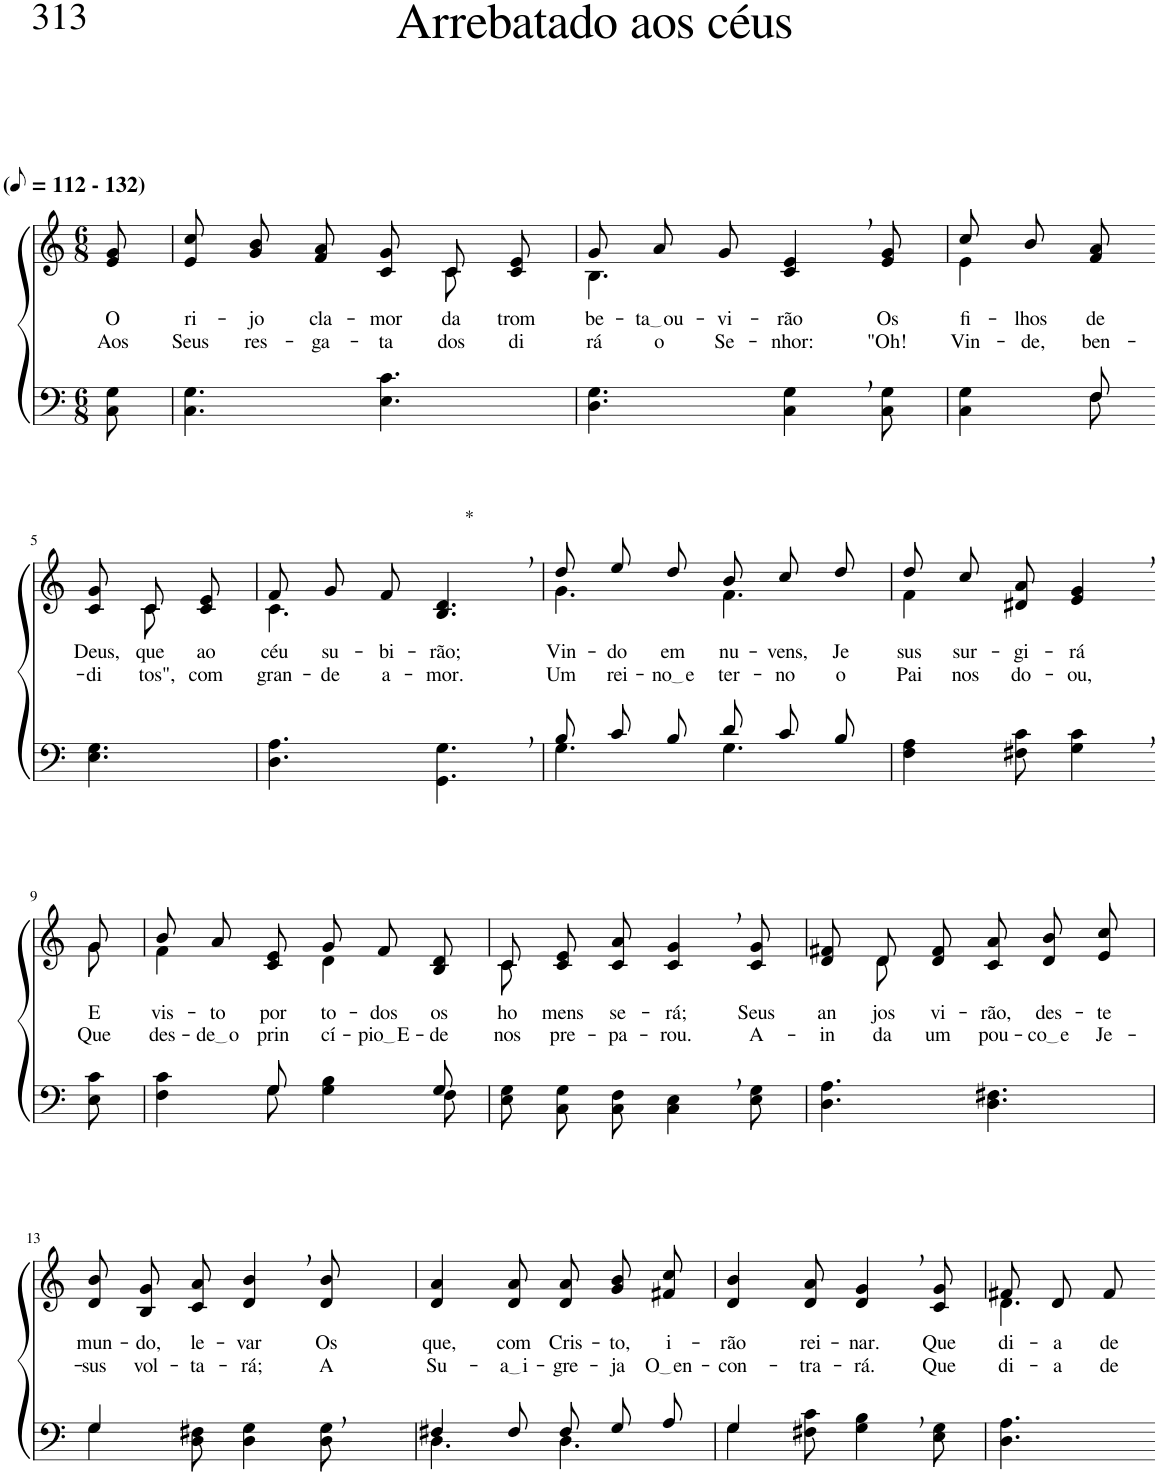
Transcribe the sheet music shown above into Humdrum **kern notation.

**kern	**kern	**text	**text
*part2	*part1	*part1	*part1
*staff2	*staff1	*staff1	*staff1
*I"Parte III e IV	*I"Parte I e II	*	*
*clefF4	*clefG2	*	*
*k[]	*k[]	*	*
*M6/8	*M6/8	*	*
*MM56	*MM56	*	*
=1	=1	=1	=1
!	!LO:TX:a:B:t=(	!	!
!	!LO:TX:a:B:t=- 132)	!	!
!	!	!LO:LY:b	!LO:LY:b
8C\ 8G\	8e/ 8g/	O	Aos
=2	=2	=2	=2
!	!	!LO:LY:b	!LO:LY:b
*	*^	*	*
4.C\ 4.G\	8e/ 8cc/L	2ryy	ri-	Seus
!	!	!	!LO:LY:b	!LO:LY:b
.	8g/ 8b/	.	-jo	res-
!	!	!	!LO:LY:b	!LO:LY:b
.	8f/ 8a/J	.	cla-	-ga-
!	!	!	!LO:LY:b	!LO:LY:b
4.E\ 4.c\	8c/ 8g/L	.	-mor	-ta-
!	!	!	!LO:LY:b	!LO:LY:b
.	8c/	8c\	da	-dos
!	!	!	!LO:LY:b	!LO:LY:b
.	8c/ 8e/J	8ryy	trom-	di-
=3	=3	=3	=3	=3
!	!	!	!LO:LY:b	!LO:LY:b
4.D\ 4.G\	8g/L	4.B\	-be-	-rá
!	!	!	!LO:LY:b	!LO:LY:b
.	8a/	.	ta ou	o
!	!	!	!LO:LY:b	!LO:LY:b
.	8g/J	.	-vi-	Se-
!	!	!	!LO:LY:b	!LO:LY:b
4C\, 4G\,	4c/, 4e/,	4.ryy	-rão	-nhor:
!	!	!	!LO:LY:b	!LO:LY:b
8C\ 8G\	8e/ 8g/	.	Os	"Oh!
=4	=4	=4	=4	=4
*^	*	*	*	*
!	!	!	!	!LO:LY:b	!LO:LY:b
4ryy	4C\ 4G\	8cc\L	4e\	-fi-	Vin-
!	!	!	!	!LO:LY:b	!LO:LY:b
.	.	8b\	.	-lhos	-de,
!	!	!	!	!LO:LY:b	!LO:LY:b
8F/	8F\	8f\ 8a\J	8ryy	de	ben-
!!LO:LB:g=z	!!
=5-	=5-	=5-	=5-	=5-	=5-
!	!	!	!	!LO:LY:b	!LO:LY:b
*v	*v	*	*	*	*
4.E\ 4.G\	8c/ 8g/L	8ryy	Deus,	-di-
!	!	!	!LO:LY:b	!LO:LY:b
.	8c/	8c\	que	-tos",
!	!	!	!LO:LY:b	!LO:LY:b
.	8c/ 8e/J	8ryy	ao	com
=6	=6	=6	=6	=6
!	!	!	!LO:LY:b	!LO:LY:b
4.D\ 4.A\	8f/L	4.c\	céu	gran-
!	!	!	!LO:LY:b	!LO:LY:b
.	8g/	.	su-	-de
!	!	!	!LO:LY:b	!LO:LY:b
.	8f/J	.	-bi-	a-
!	!LO:TX:a:t=*	!	!	!
!	!	!	!LO:LY:b	!LO:LY:b
4.GG\, 4.G\,	4.B/, 4.d/,	4.ryy	-rão;	-mor.
=7	=7	=7	=7	=7
*^	*	*	*	*
!	!	!	!	!LO:LY:b	!LO:LY:b
8B/L	4.G\	8dd/L	4.g\	Vin-	Um
!	!	!	!	!LO:LY:b	!LO:LY:b
8c/	.	8ee/	.	-do	rei-
!	!	!	!	!LO:LY:b	!LO:LY:b
8B/J	.	8dd/J	.	em	no e
!	!	!	!	!LO:LY:b	!LO:LY:b
8d/L	4.G\	8b/L	4.f\	nu-	-ter-
!	!	!	!	!LO:LY:b	!LO:LY:b
8c/	.	8cc/	.	-vens,	-no
!	!	!	!	!LO:LY:b	!LO:LY:b
8B/J	.	8dd/J	.	Je-	o
*v	*v	*	*	*	*
=8	=8	=8	=8	=8
!	!	!	!LO:LY:b	!LO:LY:b
4F\ 4A\	8dd\L	4f\	-sus	Pai
!	!	!	!LO:LY:b	!LO:LY:b
.	8cc\	.	sur-	nos
!	!	!	!LO:LY:b	!LO:LY:b
8F#X\ 8c\	8d#X\ 8a\J	4.ryy	-gi-	do-
!	!	!	!LO:LY:b	!LO:LY:b
4G\, 4c\,	4e/, 4g/,	.	-rá	-ou,
!!LO:LB:g=z	!!
=9-	=9-	=9-	=9-	=9-
!	!	!	!LO:LY:b	!LO:LY:b
8E\ 8c\	8g/	8g\	E	Que
=10	=10	=10	=10	=10
*^	*	*	*	*
!	!	!	!	!LO:LY:b	!LO:LY:b
4F\ 4c\	4ryy	8b/L	4f\	vis-	des-
!	!	!	!	!LO:LY:b	!LO:LY:b
.	.	8a/	.	-to	de o
!	!	!	!	!LO:LY:b	!LO:LY:b
8G\	8G/	8c/ 8e/J	8ryy	por	prin-
!	!	!	!	!LO:LY:b	!LO:LY:b
4G\ 4B\	4ryy	8g/L	4d\	to-	-cí-
!	!	!	!	!LO:LY:b	!LO:LY:b
.	.	8f/	.	-dos	pio E
!	!	!	!	!LO:LY:b	!LO:LY:b
8F\	8G/	8B/ 8d/J	8ryy	os	-de
=11	=11	=11	=11	=11	=11
!	!	!	!	!LO:LY:b	!LO:LY:b
*v	*v	*	*	*	*
8E\ 8G\L	8c/L	8c\	ho-	nos
!	!	!	!LO:LY:b	!LO:LY:b
8C\ 8G\	8c/ 8e/	2ryy	-mens	pre-
!	!	!	!LO:LY:b	!LO:LY:b
8C\ 8F\J	8c/ 8a/J	.	se-	-pa-
!	!	!	!LO:LY:b	!LO:LY:b
4C\, 4E\,	4c/, 4g/,	.	-rá;	-rou.
!	!	!	!LO:LY:b	!LO:LY:b
8E\ 8G\	8c/ 8g/	8ryy	Seus	A-
=12	=12	=12	=12	=12
!	!	!	!LO:LY:b	!LO:LY:b
4.D\ 4.A\	8d/ 8f#X/L	8ryy	an-	-in-
!	!	!	!LO:LY:b	!LO:LY:b
.	8d/	8d\	-jos	-da
!	!	!	!LO:LY:b	!LO:LY:b
.	8d/ 8f#/J	2ryy	vi-	um
!	!	!	!LO:LY:b	!LO:LY:b
4.D\ 4.F#X\	8c/ 8a/L	.	-rão,	pou-
!	!	!	!LO:LY:b	!LO:LY:b
.	8d/ 8b/	.	des-	co e
!	!	!	!LO:LY:b	!LO:LY:b
.	8e/ 8cc/J	.	-te	Je-
*	*v	*v	*	*
!!LO:LB:g=z
=13	=13	=13	=13
*^	*	*	*
!	!	!	!LO:LY:b	!LO:LY:b
4G/	4G\	8d/ 8b/L	mun-	-sus
!	!	!	!LO:LY:b	!LO:LY:b
.	.	8B/ 8g/	-do,	vol-
!	!	!	!LO:LY:b	!LO:LY:b
2ryy	8D\ 8F#X\	8c/ 8a/J	le-	-ta-
!	!	!	!LO:LY:b	!LO:LY:b
.	4D\ 4G\	4d/, 4b/,	-var	-rá;
!	!	!	!LO:LY:b	!LO:LY:b
.	8D\ 8G\	8d/ 8b/	Os	A
=14	=14	=14	=14	=14
!	!	!	!LO:LY:b	!LO:LY:b
4F#X/	4.D\	4d/ 4a/	que,	Su-
!	!	!	!LO:LY:b	!LO:LY:b
8F#/	.	8d/ 8a/	com	a i
!	!	!	!LO:LY:b	!LO:LY:b
8F#/L	4.D\	8d/ 8a/L	Cris-	-gre-
!	!	!	!LO:LY:b	!LO:LY:b
8G/	.	8g/ 8b/	-to,	-ja
!	!	!	!LO:LY:b	!LO:LY:b
8A/J	.	8f#X/ 8cc/J	i-	O en
=15	=15	=15	=15	=15
!	!	!	!LO:LY:b	!LO:LY:b
4G\	4G/	4d/ 4b/	-rão	-con-
!	!	!	!LO:LY:b	!LO:LY:b
8F#X\ 8c\	2ryy	8d/ 8a/	rei-	-tra-
!	!	!	!LO:LY:b	!LO:LY:b
4G\, 4B\,	.	4d/, 4g/,	-nar.	-rá.
!	!	!	!LO:LY:b	!LO:LY:b
8E\ 8G\	.	8c/ 8g/	Que	Que
*v	*v	*	*	*
=16	=16	=16	=16
*	*^	*	*
!	!	!	!LO:LY:b	!LO:LY:b
4.D\ 4.A\	8f#X/L	4.d\	di-	di-
!	!	!	!LO:LY:b	!LO:LY:b
.	8d/	.	-a	-a
!	!	!	!LO:LY:b	!LO:LY:b
.	8f#/J	.	de	de
*	*v	*v	*	*
=-	=-	=-	=-
*-	*-	*-	*-
